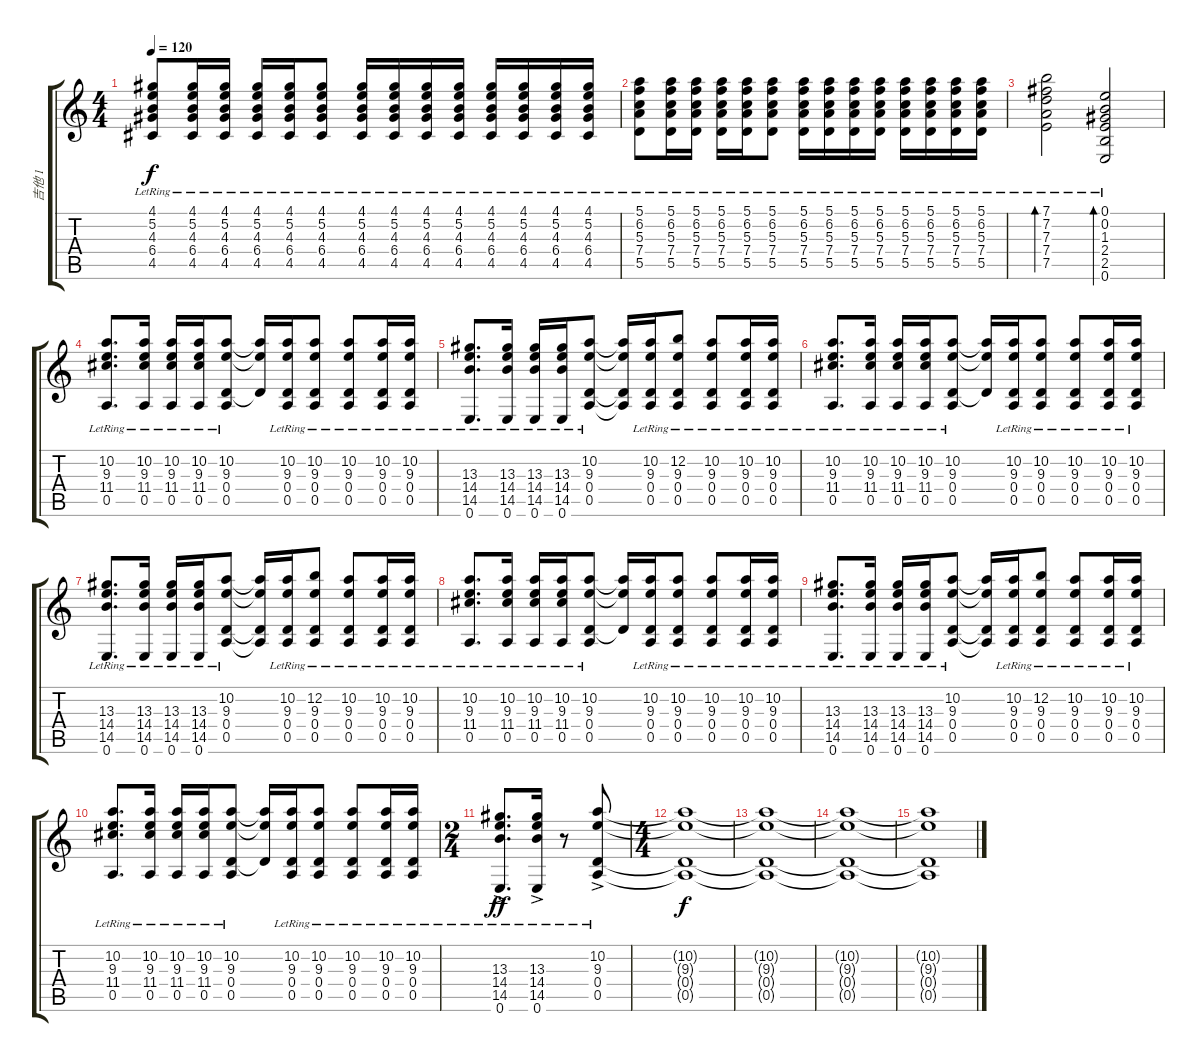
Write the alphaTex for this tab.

\track ("吉他 1" "吉他 1") {instrument acousticguitarsteel}
\staff {score tabs}
\tuning (E4 B3 G3 D3 A2 E2) {hide}
\ts (4 4)
\tempo 120
\clef g2
\ks c
(4.1{lr} 5.2{lr} 4.3{lr} 6.4{lr} 4.5{lr}).8{dy f} (4.1{lr} 5.2{lr} 4.3{lr} 6.4{lr} 4.5{lr}).16 (4.1{lr} 5.2{lr} 4.3{lr} 6.4{lr} 4.5{lr}).16 (4.1{lr} 5.2{lr} 4.3{lr} 6.4{lr} 4.5{lr}).16 (4.1{lr} 5.2{lr} 4.3{lr} 6.4{lr} 4.5{lr}).16 (4.1{lr} 5.2{lr} 4.3{lr} 6.4{lr} 4.5{lr}).8 (4.1{lr} 5.2{lr} 4.3{lr} 6.4{lr} 4.5{lr}).16 (4.1{lr} 5.2{lr} 4.3{lr} 6.4{lr} 4.5{lr}).16 (4.1{lr} 5.2{lr} 4.3{lr} 6.4{lr} 4.5{lr}).16 (4.1{lr} 5.2{lr} 4.3{lr} 6.4{lr} 4.5{lr}).16 (4.1{lr} 5.2{lr} 4.3{lr} 6.4{lr} 4.5{lr}).16 (4.1{lr} 5.2{lr} 4.3{lr} 6.4{lr} 4.5{lr}).16 (4.1{lr} 5.2{lr} 4.3{lr} 6.4{lr} 4.5{lr}).16 (4.1{lr} 5.2{lr} 4.3{lr} 6.4{lr} 4.5{lr}).16 |
(5.1{lr} 6.2{lr} 5.3{lr} 7.4{lr} 5.5{lr}).8 (5.1{lr} 6.2{lr} 5.3{lr} 7.4{lr} 5.5{lr}).16 (5.1{lr} 6.2{lr} 5.3{lr} 7.4{lr} 5.5{lr}).16 (5.1{lr} 6.2{lr} 5.3{lr} 7.4{lr} 5.5{lr}).16 (5.1{lr} 6.2{lr} 5.3{lr} 7.4{lr} 5.5{lr}).16 (5.1{lr} 6.2{lr} 5.3{lr} 7.4{lr} 5.5{lr}).8 (5.1{lr} 6.2{lr} 5.3{lr} 7.4{lr} 5.5{lr}).16 (5.1{lr} 6.2{lr} 5.3{lr} 7.4{lr} 5.5{lr}).16 (5.1{lr} 6.2{lr} 5.3{lr} 7.4{lr} 5.5{lr}).16 (5.1{lr} 6.2{lr} 5.3{lr} 7.4{lr} 5.5{lr}).16 (5.1{lr} 6.2{lr} 5.3{lr} 7.4{lr} 5.5{lr}).16 (5.1{lr} 6.2{lr} 5.3{lr} 7.4{lr} 5.5{lr}).16 (5.1{lr} 6.2{lr} 5.3{lr} 7.4{lr} 5.5{lr}).16 (5.1{lr} 6.2{lr} 5.3{lr} 7.4{lr} 5.5{lr}).16 |
(7.1{lr} 7.2{lr} 7.3{lr} 7.4{lr} 7.5{lr}).2{bd 30} (0.1{lr} 0.2{lr} 1.3{lr} 2.4{lr} 2.5{lr} 0.6{lr}).2{bd 30} |
(10.2{lr} 9.3{lr} 11.4{lr} 0.5{lr}).8{d} (10.2{lr} 9.3{lr} 11.4{lr} 0.5{lr}).16 (10.2{lr} 9.3{lr} 11.4{lr} 0.5{lr}).16 (10.2{lr} 9.3{lr} 11.4{lr} 0.5{lr}).16 (10.2{lr} 9.3{lr} 0.4{lr} 0.5{lr}).8 (10.2{t} 9.3{t} 0.4{t}).16 (10.2{lr} 9.3{lr} 0.4{lr} 0.5{lr}).16 (10.2{lr} 9.3{lr} 0.4{lr} 0.5{lr}).8 (10.2{lr} 9.3{lr} 0.4{lr} 0.5{lr}).8 (10.2{lr} 9.3{lr} 0.4{lr} 0.5{lr}).16 (10.2{lr} 9.3{lr} 0.4{lr} 0.5{lr}).16 |
(13.3{lr} 14.4{lr} 14.5{lr} 0.6{lr}).8{d} (13.3{lr} 14.4{lr} 14.5{lr} 0.6{lr}).16 (13.3{lr} 14.4{lr} 14.5{lr} 0.6{lr}).16 (13.3{lr} 14.4{lr} 14.5{lr} 0.6{lr}).16 (10.2{lr} 9.3{lr} 0.4{lr} 0.5{lr}).8 (10.2{t} 9.3{t} 0.4{t} 0.5{t}).16 (10.2{lr} 9.3{lr} 0.4{lr} 0.5{lr}).16 (12.2{lr} 9.3{lr} 0.4{lr} 0.5{lr}).8 (10.2{lr} 9.3{lr} 0.4{lr} 0.5{lr}).8 (10.2{lr} 9.3{lr} 0.4{lr} 0.5{lr}).16 (10.2{lr} 9.3{lr} 0.4{lr} 0.5{lr}).16 |
(10.2{lr} 9.3{lr} 11.4{lr} 0.5{lr}).8{d} (10.2{lr} 9.3{lr} 11.4{lr} 0.5{lr}).16 (10.2{lr} 9.3{lr} 11.4{lr} 0.5{lr}).16 (10.2{lr} 9.3{lr} 11.4{lr} 0.5{lr}).16 (10.2{lr} 9.3{lr} 0.4{lr} 0.5{lr}).8 (10.2{t} 9.3{t} 0.4{t}).16 (10.2{lr} 9.3{lr} 0.4{lr} 0.5{lr}).16 (10.2{lr} 9.3{lr} 0.4{lr} 0.5{lr}).8 (10.2{lr} 9.3{lr} 0.4{lr} 0.5{lr}).8 (10.2{lr} 9.3{lr} 0.4{lr} 0.5{lr}).16 (10.2{lr} 9.3{lr} 0.4{lr} 0.5{lr}).16 |
(13.3{lr} 14.4{lr} 14.5{lr} 0.6{lr}).8{d} (13.3{lr} 14.4{lr} 14.5{lr} 0.6{lr}).16 (13.3{lr} 14.4{lr} 14.5{lr} 0.6{lr}).16 (13.3{lr} 14.4{lr} 14.5{lr} 0.6{lr}).16 (10.2{lr} 9.3{lr} 0.4{lr} 0.5{lr}).8 (10.2{t} 9.3{t} 0.4{t} 0.5{t}).16 (10.2{lr} 9.3{lr} 0.4{lr} 0.5{lr}).16 (12.2{lr} 9.3{lr} 0.4{lr} 0.5{lr}).8 (10.2{lr} 9.3{lr} 0.4{lr} 0.5{lr}).8 (10.2{lr} 9.3{lr} 0.4{lr} 0.5{lr}).16 (10.2{lr} 9.3{lr} 0.4{lr} 0.5{lr}).16 |
(10.2{lr} 9.3{lr} 11.4{lr} 0.5{lr}).8{d} (10.2{lr} 9.3{lr} 11.4{lr} 0.5{lr}).16 (10.2{lr} 9.3{lr} 11.4{lr} 0.5{lr}).16 (10.2{lr} 9.3{lr} 11.4{lr} 0.5{lr}).16 (10.2{lr} 9.3{lr} 0.4{lr} 0.5{lr}).8 (10.2{t} 9.3{t} 0.4{t}).16 (10.2{lr} 9.3{lr} 0.4{lr} 0.5{lr}).16 (10.2{lr} 9.3{lr} 0.4{lr} 0.5{lr}).8 (10.2{lr} 9.3{lr} 0.4{lr} 0.5{lr}).8 (10.2{lr} 9.3{lr} 0.4{lr} 0.5{lr}).16 (10.2{lr} 9.3{lr} 0.4{lr} 0.5{lr}).16 |
(13.3{lr} 14.4{lr} 14.5{lr} 0.6{lr}).8{d} (13.3{lr} 14.4{lr} 14.5{lr} 0.6{lr}).16 (13.3{lr} 14.4{lr} 14.5{lr} 0.6{lr}).16 (13.3{lr} 14.4{lr} 14.5{lr} 0.6{lr}).16 (10.2{lr} 9.3{lr} 0.4{lr} 0.5{lr}).8 (10.2{t} 9.3{t} 0.4{t} 0.5{t}).16 (10.2{lr} 9.3{lr} 0.4{lr} 0.5{lr}).16 (12.2{lr} 9.3{lr} 0.4{lr} 0.5{lr}).8 (10.2{lr} 9.3{lr} 0.4{lr} 0.5{lr}).8 (10.2{lr} 9.3{lr} 0.4{lr} 0.5{lr}).16 (10.2{lr} 9.3{lr} 0.4{lr} 0.5{lr}).16 |
(10.2{lr} 9.3{lr} 11.4{lr} 0.5{lr}).8{d} (10.2{lr} 9.3{lr} 11.4{lr} 0.5{lr}).16 (10.2{lr} 9.3{lr} 11.4{lr} 0.5{lr}).16 (10.2{lr} 9.3{lr} 11.4{lr} 0.5{lr}).16 (10.2{lr} 9.3{lr} 0.4{lr} 0.5{lr}).8 (10.2{t} 9.3{t} 0.4{t}).16 (10.2{lr} 9.3{lr} 0.4{lr} 0.5{lr}).16 (10.2{lr} 9.3{lr} 0.4{lr} 0.5{lr}).8 (10.2{lr} 9.3{lr} 0.4{lr} 0.5{lr}).8 (10.2{lr} 9.3{lr} 0.4{lr} 0.5{lr}).16 (10.2{lr} 9.3{lr} 0.4{lr} 0.5{lr}).16 |
\ts (2 4)
(13.3{ac lr} 14.4{lr} 14.5{lr} 0.6{lr}).8{d dy ff} (13.3{ac lr} 14.4{lr} 14.5{lr} 0.6{lr}).16 r.8 (10.2{lr} 9.3{ac lr} 0.4{lr} 0.5{lr}).8 |
\ts (4 4)
(10.2{t} 9.3{t} 0.4{t} 0.5{t}).1{dy f} |
(10.2{t} 9.3{t} 0.4{t} 0.5{t}).1 |
(10.2{t} 9.3{t} 0.4{t} 0.5{t}).1 |
(10.2{t} 9.3{t} 0.4{t} 0.5{t}).1
